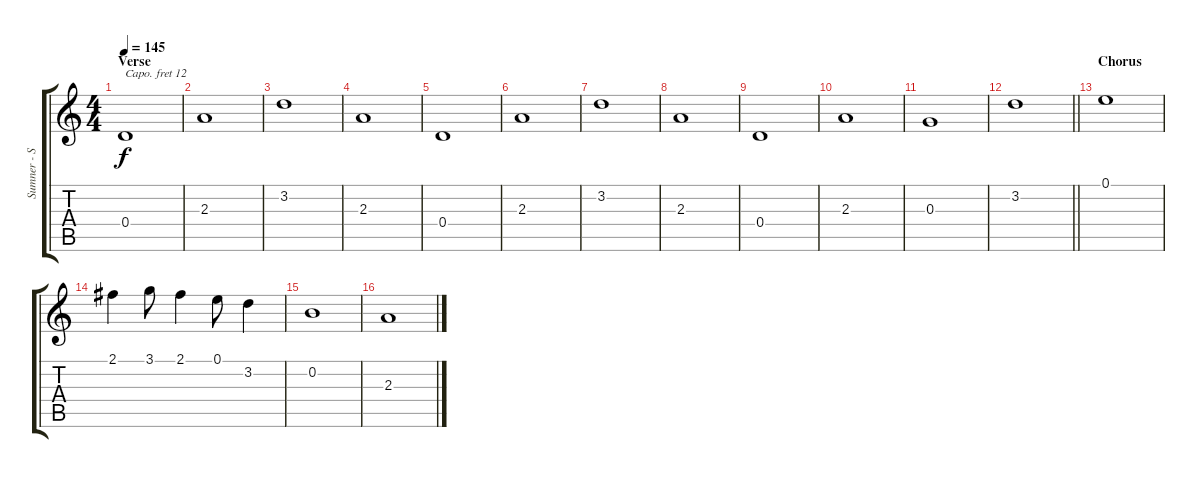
\track ("Sumner - Synth" "Sumner - S") {instrument synthstrings1}
\staff {score tabs}
\capo 12
\tuning (E4 B3 G3 D3 A2 D2) {hide}
\ts (4 4)
\section ("" "Verse")
\tempo 145
\clef g2
\ks c
0.4.1{dy f} |
2.3.1 |
3.2.1 |
2.3.1 |
0.4.1 |
2.3.1 |
3.2.1 |
2.3.1 |
0.4.1 |
2.3.1 |
0.3.1 |
\barLineRight lightlight
3.2.1 |
\section ("" "Chorus")
0.1.1 |
2.1.4 3.1.8 2.1.4 0.1.8 3.2.4 |
0.2.1 |
2.3.1
